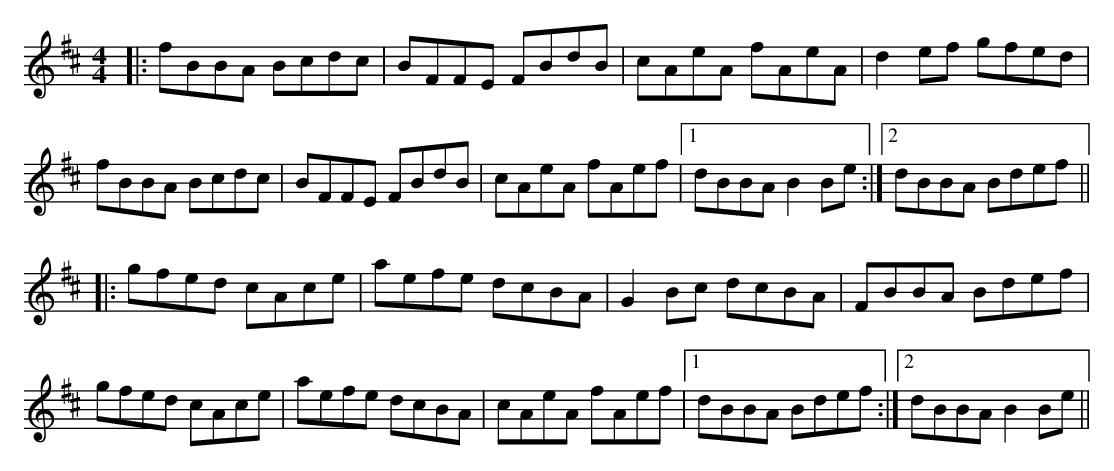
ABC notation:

X:1
M:4/4
K:Bmin
|: fBBA Bcdc | BFFE FBdB | cAeA fAeA | d2ef gfed |
fBBA Bcdc | BFFE FBdB | cAeA fAef |1 dBBA B2Be :|2 dBBA Bdef ||
|: gfed cAce | aefe dcBA | G2Bc dcBA | FBBA Bdef |
gfed cAce | aefe dcBA | cAeA fAef |1 dBBA Bdef :|2 dBBA B2Be ||
